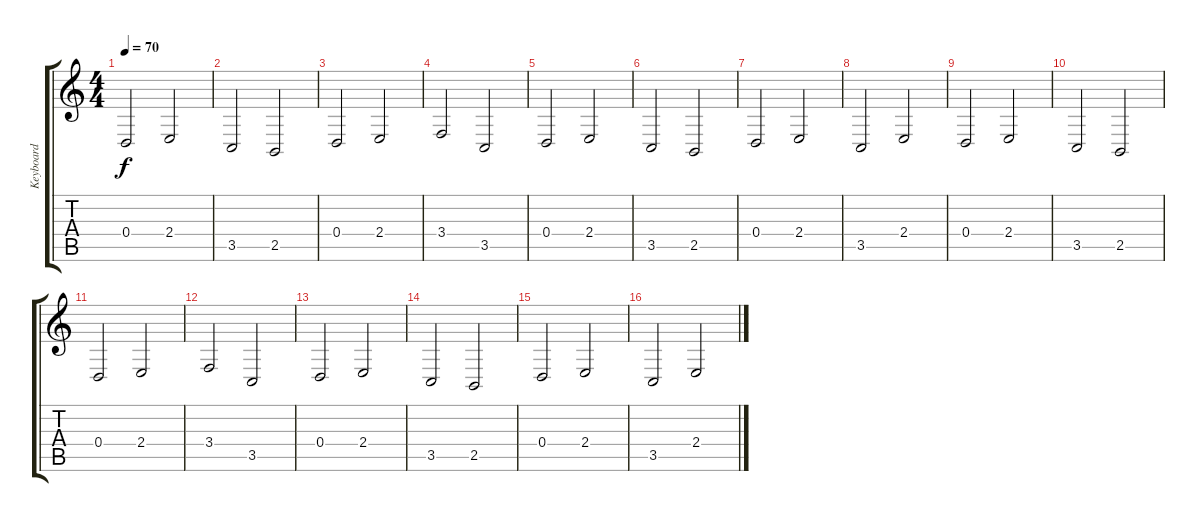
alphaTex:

\track ("Keyboard" "Keyboard") {instrument pad2warm}
\staff {score tabs}
\tuning (E4 B3 G3 D3 A2 E2) {hide}
\ts (4 4)
\tempo 70
\clef g2
\ks c
0.4.2{dy f} 2.4.2 |
3.5.2 2.5.2 |
0.4.2 2.4.2 |
3.4.2 3.5.2 |
0.4.2 2.4.2 |
3.5.2 2.5.2 |
0.4.2 2.4.2 |
3.5.2 2.4.2 |
0.4.2 2.4.2 |
3.5.2 2.5.2 |
0.4.2 2.4.2 |
3.4.2 3.5.2 |
0.4.2 2.4.2 |
3.5.2 2.5.2 |
0.4.2 2.4.2 |
3.5.2 2.4.2
